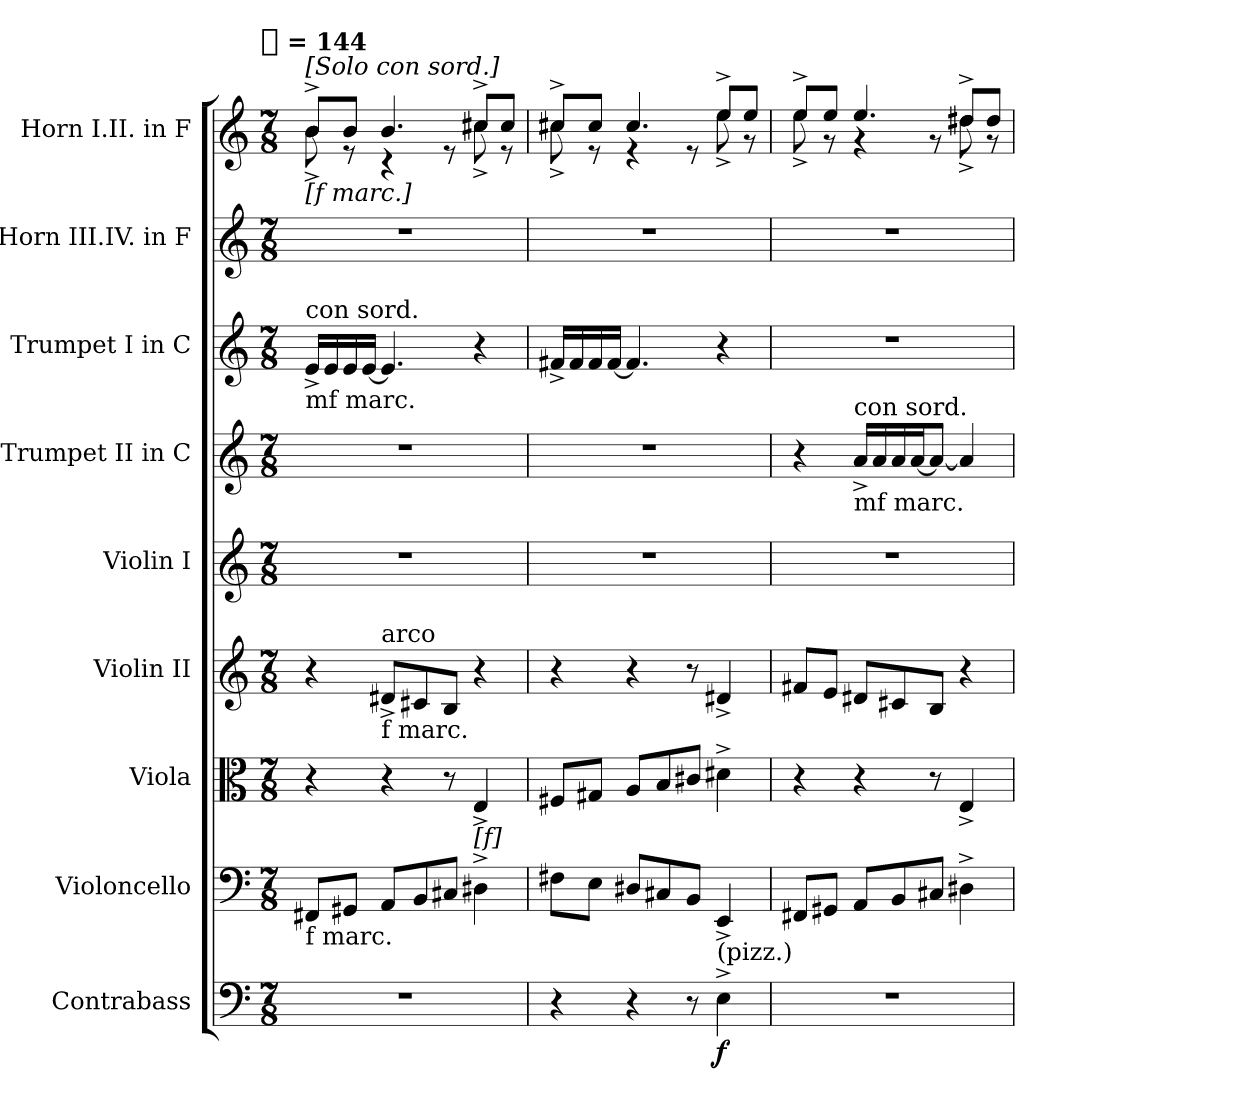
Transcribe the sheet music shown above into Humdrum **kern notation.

**kern	**dynam	**kern	**kern	**kern	**kern	**kern	**kern	**kern	**kern
*part9	*part9	*part8	*part7	*part6	*part5	*part4	*part3	*part2	*part1
*staff9	*staff9	*staff8	*staff7	*staff6	*staff5	*staff4	*staff3	*staff2	*staff1
*I"Contrabass	*	*I"Violoncello	*I"Viola	*I"Violin II	*I"Violin I	*I"Trumpet II in C	*I"Trumpet I in C	*I"Horn III.IV. in F	*I"Horn I.II. in F
*I'Cb.	*	*I'Vc.	*I'Vla.	*I'Vln. II	*I'Vln. I	*	*	*I'Hn. III. IV.	*I'Hn. I. II.
*clefF4	*	*clefF4	*clefC3	*clefG2	*clefG2	*clefG2	*clefG2	*clefG2	*clefG2
*	*	*	*	*	*	*	*	*ITrd4c7	*ITrd4c7
*k[]	*	*k[]	*k[]	*k[]	*k[]	*k[]	*k[]	*k[b-]	*k[b-]
!!LO:TX:omd:t=[quarter] = 144
*M7/8	*	*M7/8	*M7/8	*M7/8	*M7/8	*M7/8	*M7/8	*M7/8	*M7/8
*MM144	*	*MM144	*MM144	*MM144	*MM144	*MM144	*MM144	*MM144	*MM144
=1	=1	=1	=1	=1	=1	=1	=1	=1	=1
*	*	*	*	*	*	*	*	*	*^
!	!	!	!	!	!	!	!	!	!LO:TX:b:t=[f marc.]	!
!	!	!	!	!	!	!	!	!	!LO:TX:a:t=[Solo con sord.]	!
!	!	!	!	!	!	!	!LO:TX:a:t=con sord.	!	!	!
!	!	!	!	!	!	!	!LO:TX:b:t=mf marc.	!	!	!
!	!	!LO:TX:b:t=f marc.	!	!	!	!	!	!	!	!
8%7r	.	8FF#XL	4r	4r	8%7r	8%7r	16e^LL	8%7r	8e^L	8e^
.	.	.	.	.	.	.	16e	.	.	.
.	.	8GG#XJ	.	.	.	.	16e	.	8eJ	8r
.	.	.	.	.	.	.	[16eJJ	.	.	.
!	!	!	!	!LO:TX:a:t=arco	!	!	!	!	!	!
!	!	!	!	!LO:TX:b:t=f marc.	!	!	!	!	!	!
.	.	8AAL	4r	8d#X^L	.	.	4.e]	.	4.e	4r
.	.	8BB	.	8c#X	.	.	.	.	.	.
.	.	8C#XJ	8r	8BJ	.	.	.	.	.	8r
!	!	!	!LO:TX:b:t=[f]	!	!	!	!	!	!	!
.	.	4D#X^	4E^	4r	.	.	4r	.	8f#X^L	8f#X^
.	.	.	.	.	.	.	.	.	8f#J	8r
=2	=2	=2	=2	=2	=2	=2	=2	=2	=2	=2
4r	.	8F#XL	8F#XL	4r	8%7r	8%7r	16f#X^LL	8%7r	8f#X^L	8f#X^
.	.	.	.	.	.	.	16f#	.	.	.
.	.	8EJ	8G#XJ	.	.	.	16f#	.	8f#J	8r
.	.	.	.	.	.	.	[16f#JJ	.	.	.
4r	.	8D#XL	8AL	4r	.	.	4.f#]	.	4.f#	4r
.	.	8C#X	8B	.	.	.	.	.	.	.
8r	.	8BBJ	8c#XJ	8r	.	.	.	.	.	8r
!LO:TX:a:t=(pizz.)	!	!	!	!	!	!	!	!	!	!
4E^	f	4EE^	4d#X^	4d#X^	.	.	4r	.	8a^L	8a^
.	.	.	.	.	.	.	.	.	8aJ	8r
=3	=3	=3	=3	=3	=3	=3	=3	=3	=3	=3
8%7r	.	8FF#XL	4r	8f#XL	8%7r	4r	8%7r	8%7r	8a^L	8a^
.	.	8GG#XJ	.	8eJ	.	.	.	.	8aJ	8r
!	!	!	!	!	!	!LO:TX:b:t=mf marc.	!	!	!	!
!	!	!	!	!	!	!LO:TX:a:t=con sord.	!	!	!	!
.	.	8AAL	4r	8d#XL	.	16a^LL	.	.	4.a	4r
.	.	.	.	.	.	16a	.	.	.	.
.	.	8BB	.	8c#X	.	16a	.	.	.	.
.	.	.	.	.	.	[16aJ	.	.	.	.
.	.	8C#XJ	8r	8BJ	.	8aJ_	.	.	.	8r
.	.	4D#X^	4E^	4r	.	4a]	.	.	8g#X^L	8g#X^
.	.	.	.	.	.	.	.	.	8g#J	8r
*	*	*	*	*	*	*	*	*	*v	*v
=	=	=	=	=	=	=	=	=	=
*-	*-	*-	*-	*-	*-	*-	*-	*-	*-
